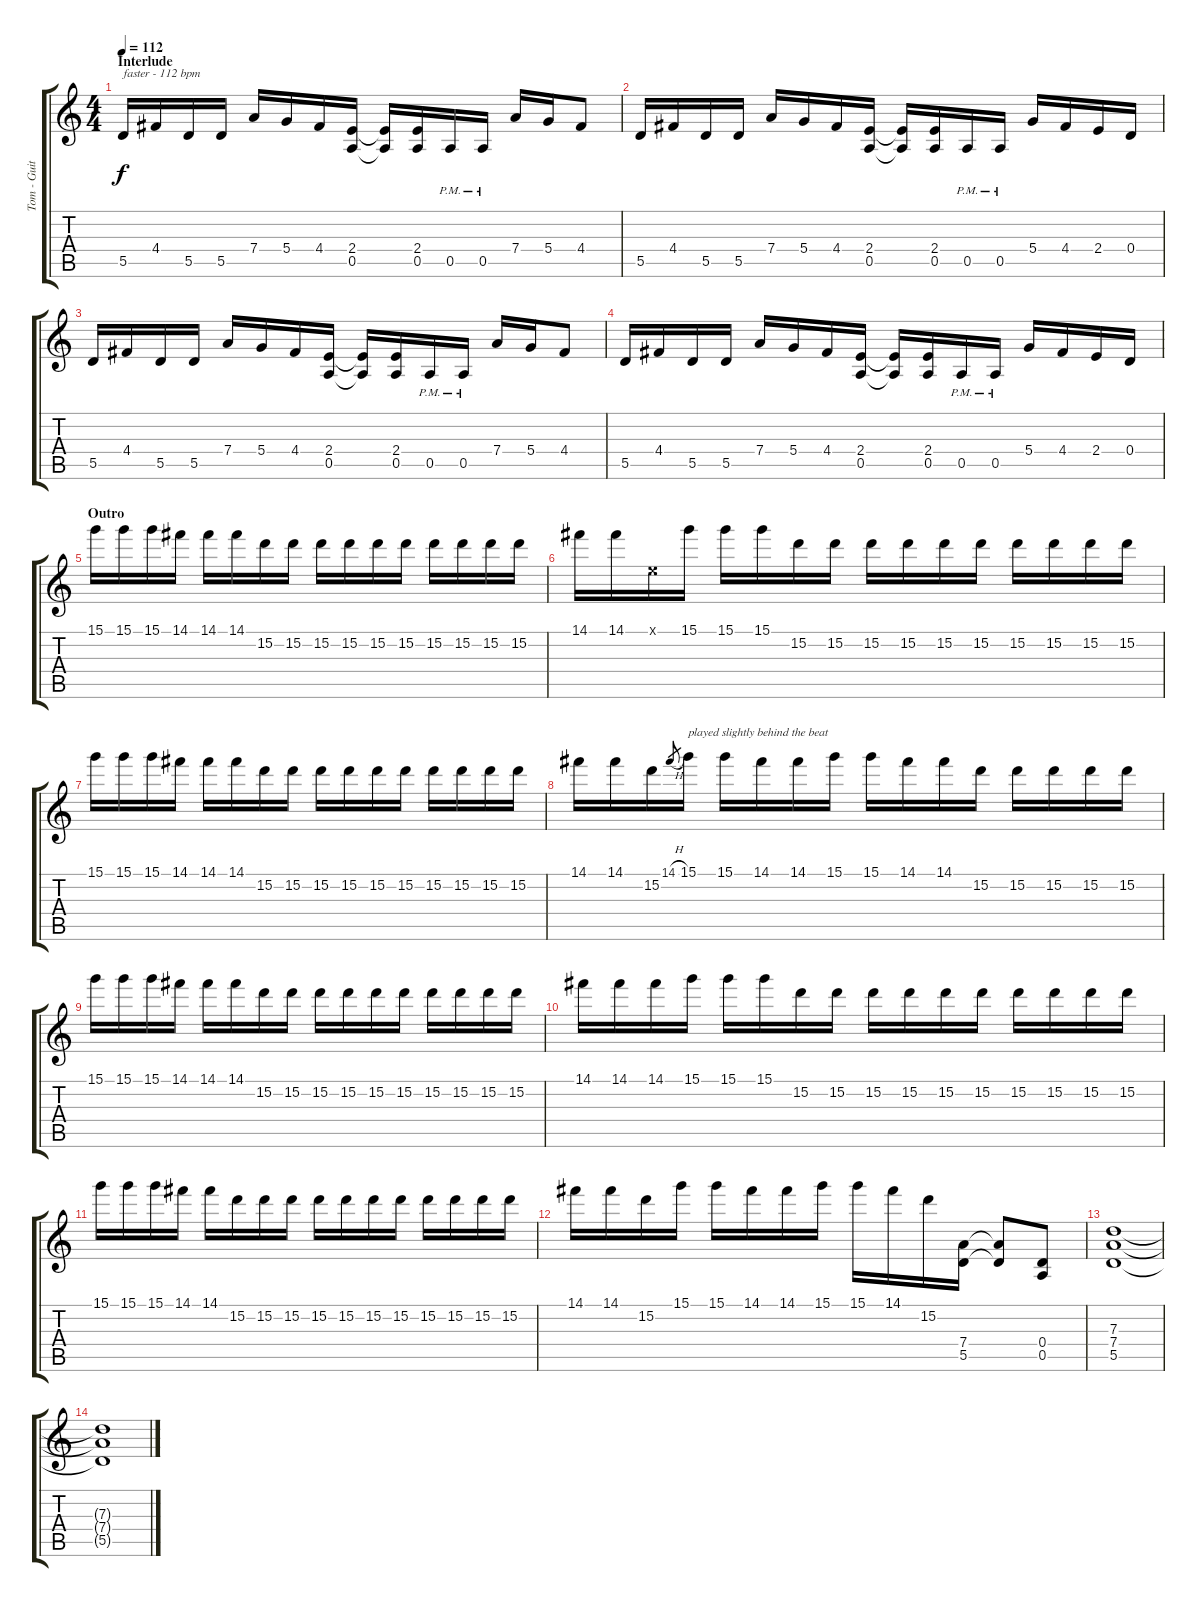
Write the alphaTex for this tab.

\track ("Tom - Guitar" "Tom - Guit") {instrument overdrivenguitar}
\staff {score tabs}
\tuning (E4 B3 G3 D3 A2 E2) {hide}
\ts (4 4)
\section ("" "Interlude")
\tempo 112
\clef g2
\ks c
5.5.16{txt "faster - 112 bpm" dy f} 4.4.16 5.5.16 5.5.16 7.4.16 5.4.16 4.4.16 (2.4 0.5).16 (2.4{t} 0.5{t}).16 (2.4 0.5).16 0.5{pm}.16 0.5{pm}.16 7.4.16 5.4.16 4.4.8 |
5.5.16 4.4.16 5.5.16 5.5.16 7.4.16 5.4.16 4.4.16 (2.4 0.5).16 (2.4{t} 0.5{t}).16 (2.4 0.5).16 0.5{pm}.16 0.5{pm}.16 5.4.16 4.4.16 2.4.16 0.4.16 |
5.5.16 4.4.16 5.5.16 5.5.16 7.4.16 5.4.16 4.4.16 (2.4 0.5).16 (2.4{t} 0.5{t}).16 (2.4 0.5).16 0.5{pm}.16 0.5{pm}.16 7.4.16 5.4.16 4.4.8 |
5.5.16 4.4.16 5.5.16 5.5.16 7.4.16 5.4.16 4.4.16 (2.4 0.5).16 (2.4{t} 0.5{t}).16 (2.4 0.5).16 0.5{pm}.16 0.5{pm}.16 5.4.16 4.4.16 2.4.16 0.4.16 |
\section ("" "Outro")
15.1.16 15.1.16 15.1.16 14.1.16 14.1.16 14.1.16 15.2.16 15.2.16 15.2.16 15.2.16 15.2.16 15.2.16 15.2.16 15.2.16 15.2.16 15.2.16 |
14.1.16 14.1.16 0.1{x}.16 15.1.16 15.1.16 15.1.16 15.2.16 15.2.16 15.2.16 15.2.16 15.2.16 15.2.16 15.2.16 15.2.16 15.2.16 15.2.16 |
15.1.16 15.1.16 15.1.16 14.1.16 14.1.16 14.1.16 15.2.16 15.2.16 15.2.16 15.2.16 15.2.16 15.2.16 15.2.16 15.2.16 15.2.16 15.2.16 |
14.1.16 14.1.16 15.2.16 14.1{h}.8{gr} 15.1.16{txt "played slightly behind the beat"} 15.1.16 14.1.16 14.1.16 15.1.16 15.1.16 14.1.16 14.1.16 15.2.16 15.2.16 15.2.16 15.2.16 15.2.16 |
15.1.16 15.1.16 15.1.16 14.1.16 14.1.16 14.1.16 15.2.16 15.2.16 15.2.16 15.2.16 15.2.16 15.2.16 15.2.16 15.2.16 15.2.16 15.2.16 |
14.1.16 14.1.16 14.1.16 15.1.16 15.1.16 15.1.16 15.2.16 15.2.16 15.2.16 15.2.16 15.2.16 15.2.16 15.2.16 15.2.16 15.2.16 15.2.16 |
15.1.16 15.1.16 15.1.16 14.1.16 14.1.16 15.2.16 15.2.16 15.2.16 15.2.16 15.2.16 15.2.16 15.2.16 15.2.16 15.2.16 15.2.16 15.2.16 |
14.1.16 14.1.16 15.2.16 15.1.16 15.1.16 14.1.16 14.1.16 15.1.16 15.1.16 14.1.16 15.2.16 (7.4 5.5).16 (7.4{t} 5.5{t}).8 (0.4 0.5).8 |
(7.3 7.4 5.5).1 |
(7.3{t} 7.4{t} 5.5{t}).1
